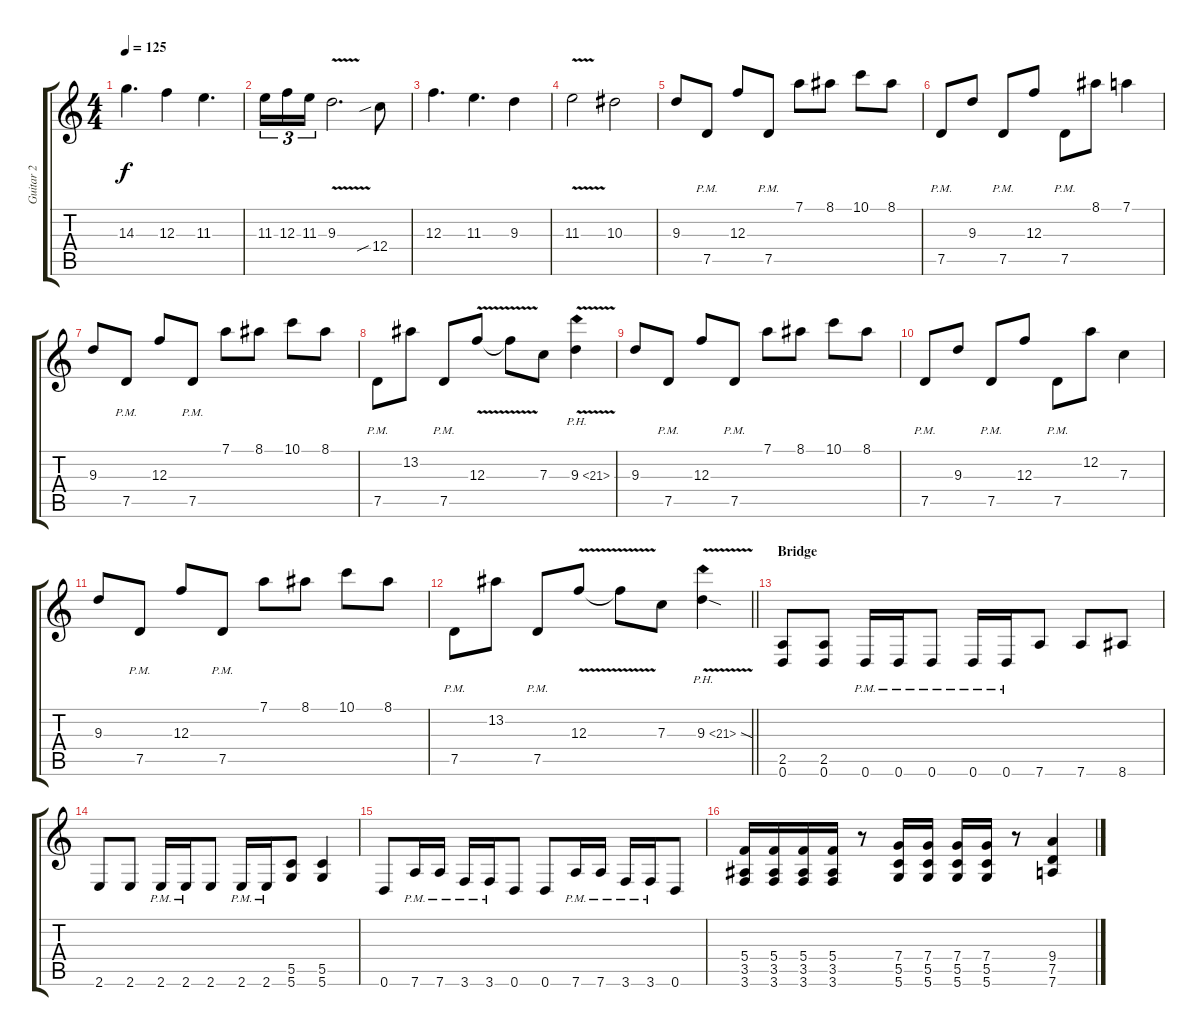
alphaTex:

\track ("Guitar 2" "Guitar 2") {instrument distortionguitar}
\staff {score tabs}
\tuning (D4 A3 F3 C3 G2 D2) {hide}
\ts (4 4)
\tempo 125
\clef g2
\ks c
14.3.4{d dy f} 12.3.4 11.3.4{d} |
11.3.16{tu (3 2)} 12.3.16{tu (3 2)} 11.3.16{tu (3 2)} 9.3{v}.2{d} 12.4{sib}.8 |
12.3.4{d} 11.3.4{d} 9.3.4 |
11.3{v}.2 10.3.2 |
9.3.8 7.5{pm}.8 12.3.8 7.5{pm}.8 7.1.8 8.1.8 10.1.8 8.1.8 |
7.5{pm}.8 9.3.8 7.5{pm}.8 12.3.8 7.5{pm}.8 8.1.8 7.1.4 |
9.3.8 7.5{pm}.8 12.3.8 7.5{pm}.8 7.1.8 8.1.8 10.1.8 8.1.8 |
7.5{pm}.8 13.2.8 7.5{pm}.8 12.3{v}.8 12.3{t}.8 7.3.8 9.3{ph 12 v}.4 |
9.3.8 7.5{pm}.8 12.3.8 7.5{pm}.8 7.1.8 8.1.8 10.1.8 8.1.8 |
7.5{pm}.8 9.3.8 7.5{pm}.8 12.3.8 7.5{pm}.8 12.2.8 7.3.4 |
9.3.8 7.5{pm}.8 12.3.8 7.5{pm}.8 7.1.8 8.1.8 10.1.8 8.1.8 |
\barLineRight lightlight
7.5{pm}.8 13.2.8 7.5{pm}.8 12.3{v}.8 12.3{t}.8 7.3.8 9.3{ph 12 v sod}.4 |
\section ("" "Bridge")
(2.5 0.6).8 (2.5 0.6).8 0.6{pm}.16 0.6{pm}.16 0.6{pm}.8 0.6{pm}.16 0.6{pm}.16 7.6.8 7.6.8 8.6.8 |
2.6.8 2.6.8 2.6{pm}.16 2.6{pm}.16 2.6.8 2.6{pm}.16 2.6{pm}.16 (5.5 5.6).8 (5.5 5.6).4 |
0.6.8 7.6{pm}.16 7.6{pm}.16 3.6{pm}.16 3.6{pm}.16 0.6.8 0.6.8 7.6{pm}.16 7.6{pm}.16 3.6{pm}.16 3.6{pm}.16 0.6.8 |
(5.4 3.5 3.6).16 (5.4 3.5 3.6).16 (5.4 3.5 3.6).16 (5.4 3.5 3.6).16 r.8 (7.4 5.5 5.6).16 (7.4 5.5 5.6).16 (7.4 5.5 5.6).16 (7.4 5.5 5.6).16 r.8 (9.4 7.5 7.6).4
